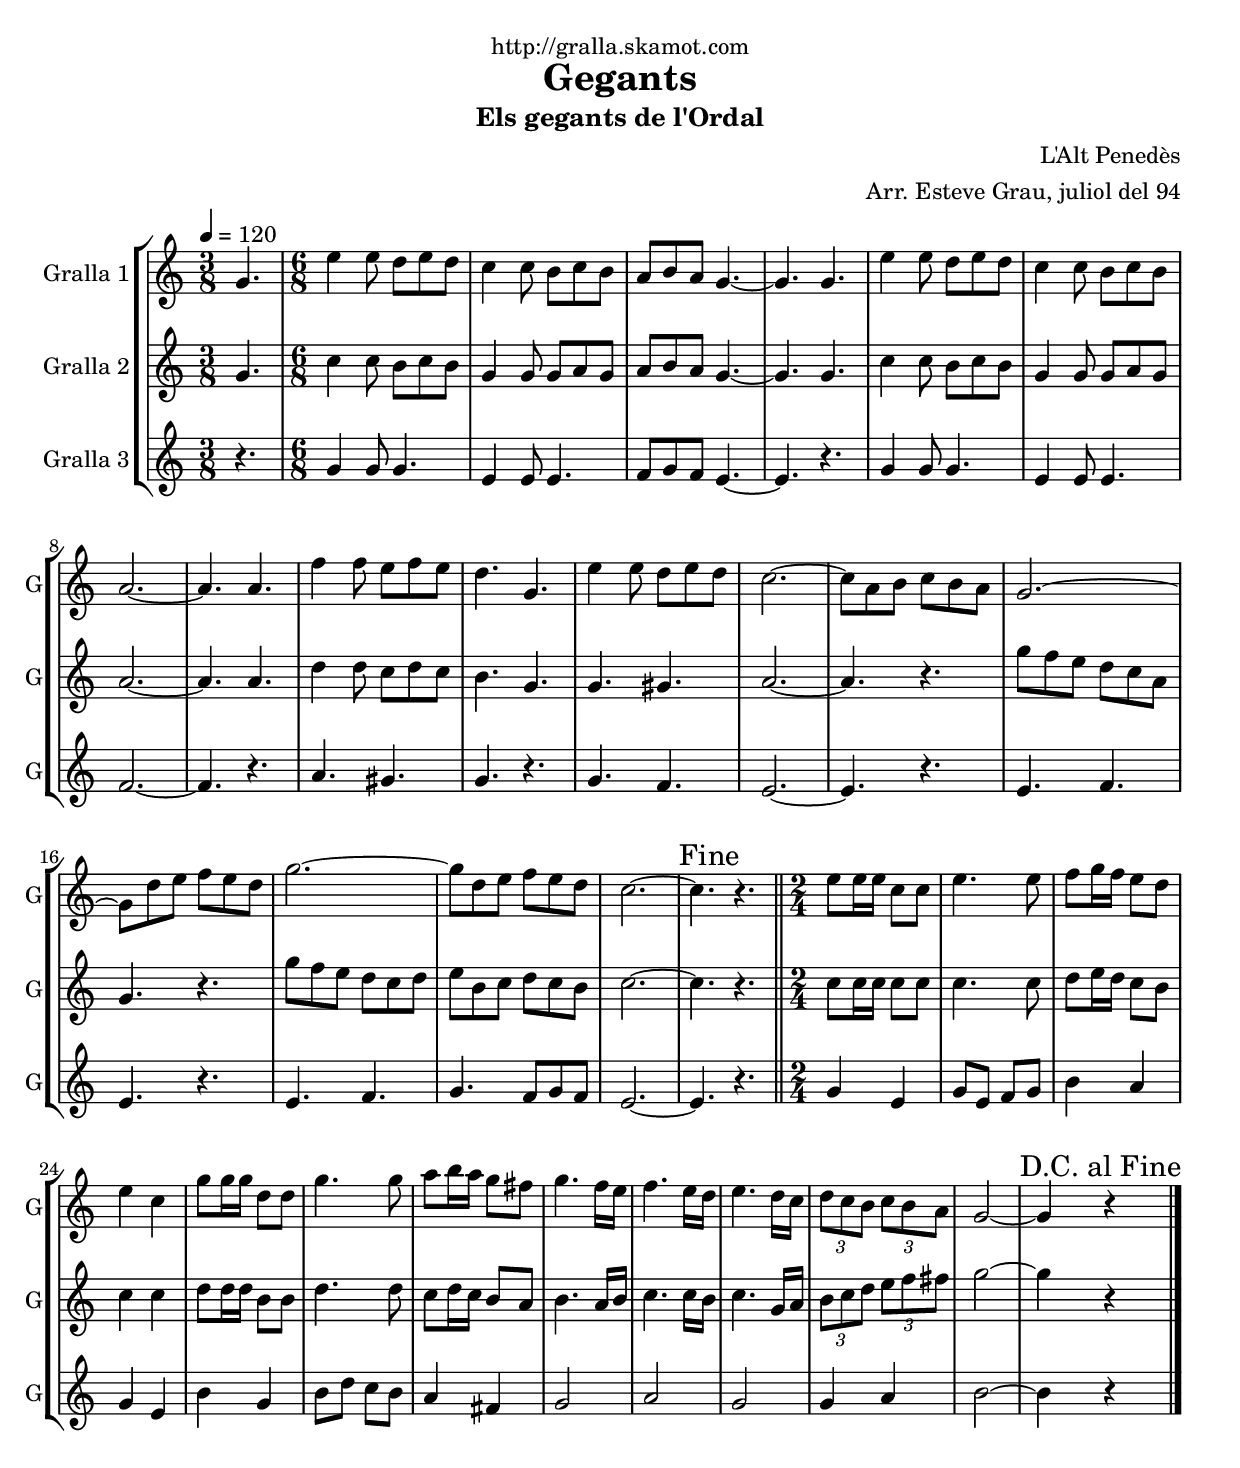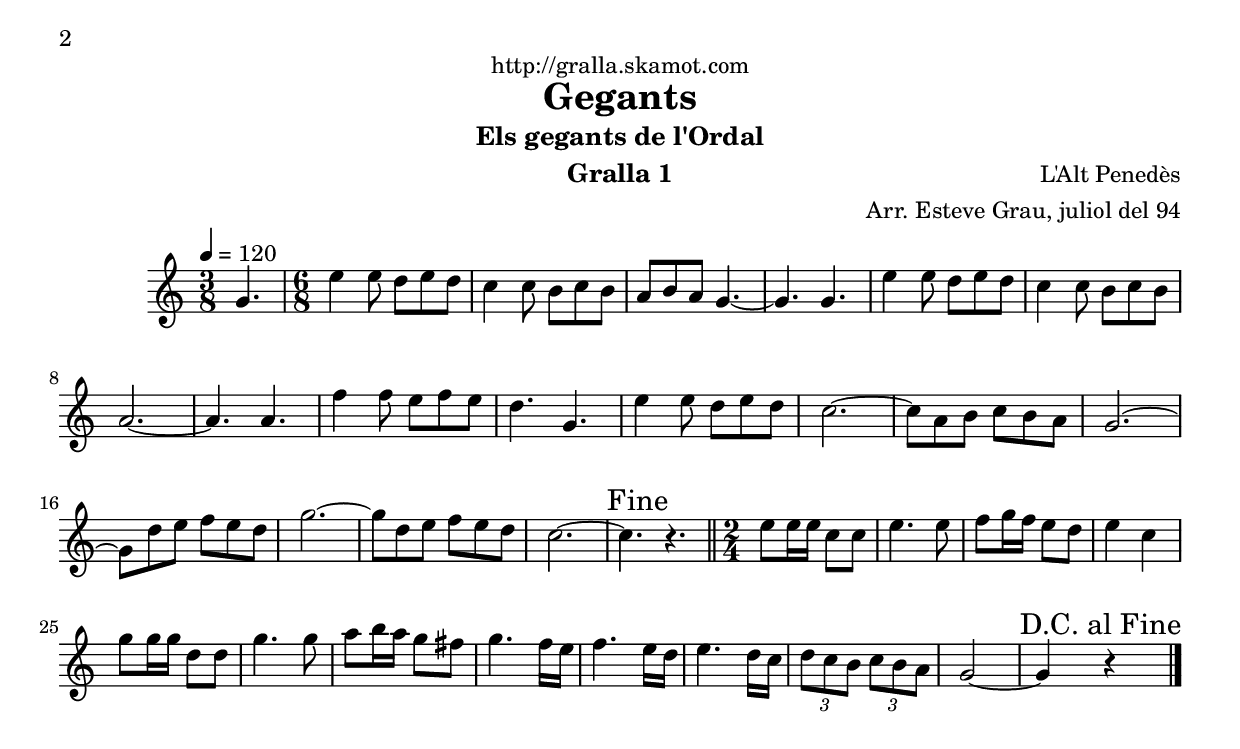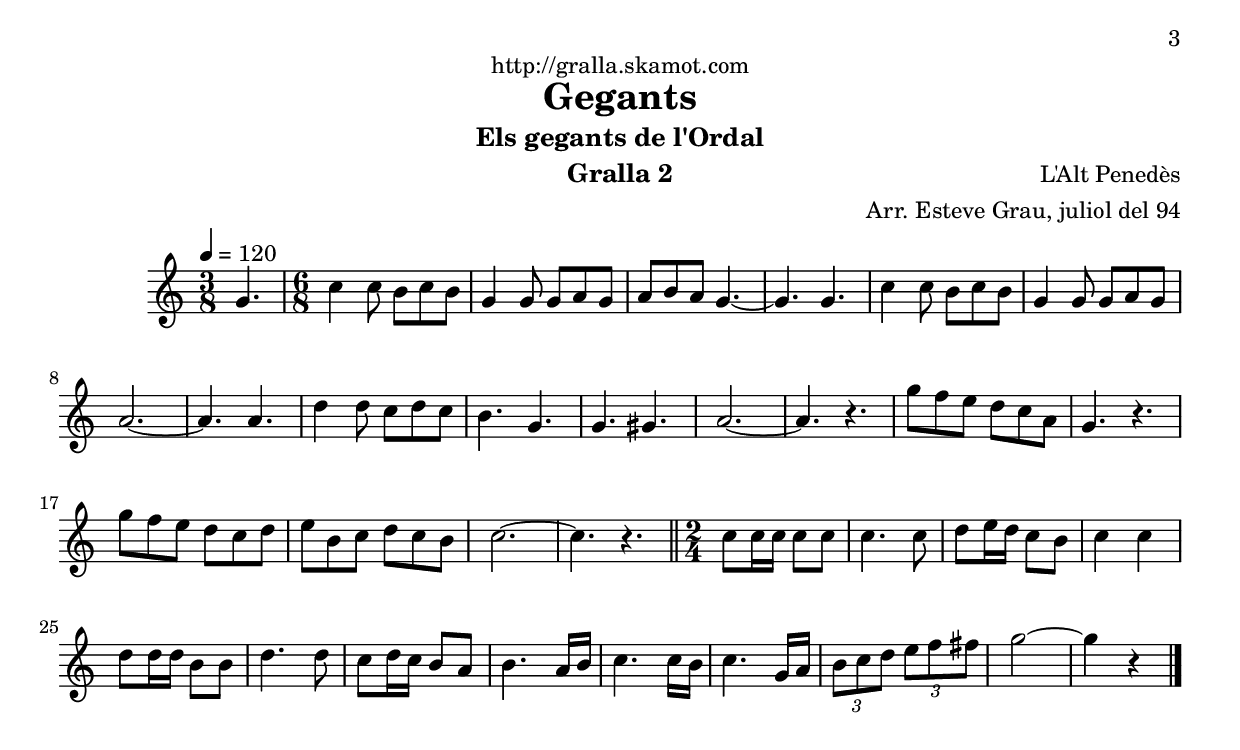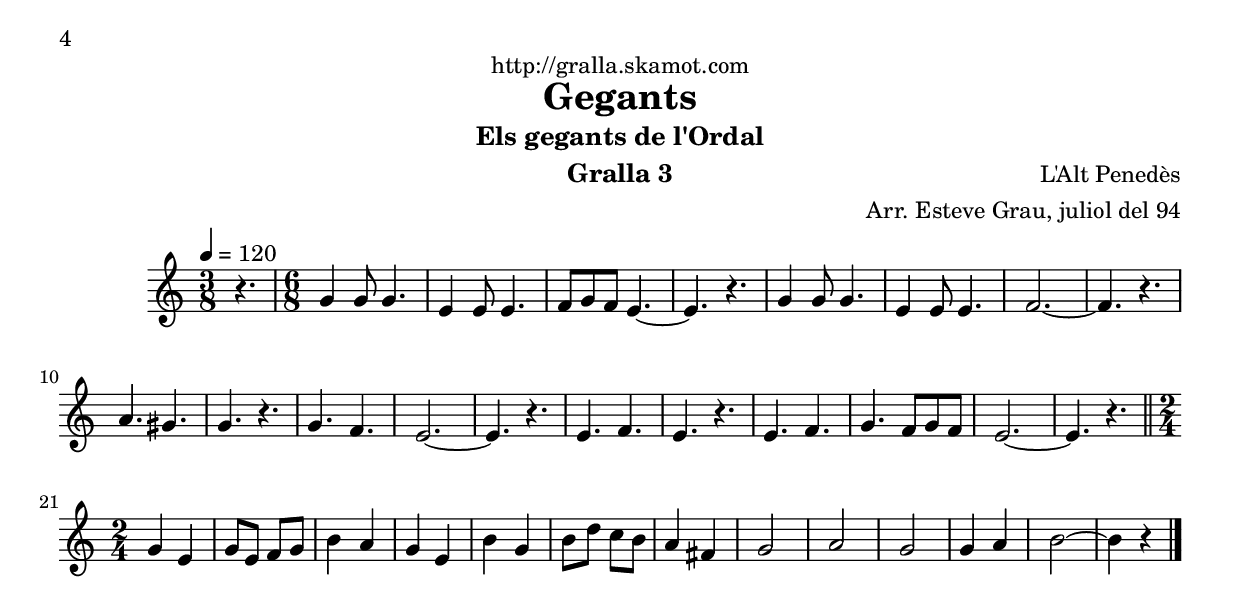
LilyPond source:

\version "2.16.2"

\header {
  dedication="http://gralla.skamot.com"
  title="Gegants"
  subtitle="Els gegants de l'Ordal"
  subsubtitle=""
  poet=""
  meter=""
  piece=""
  composer="L'Alt Penedès"
  arranger="Arr. Esteve Grau, juliol del 94"
  opus=""
  instrument=""
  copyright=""
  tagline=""
}

liniaroAa =
\relative g'
{
  \tempo 4=120
  \clef treble
  \key c \major
  \time 3/8
  g4.  |
  \time 6/8   e'4 e8 d e d  |
  c4 c8 b c b  |
  a8 b a g4. ~  |
  %05
  g4. g  |
  e'4 e8 d e d  |
  c4 c8 b c b  |
  a2. ~  |
  a4. a  |
  %10
  f'4 f8 e f e  |
  d4. g,  |
  e'4 e8 d e d  |
  c2. ~  |
  c8 a b c b a  |
  %15
  g2. ~  |
  g8 d' e f e d  |
  g2. ~  |
  g8 d e f e d  |
  c2. ~  |
  %20
  \mark "Fine" c4. r  \bar "||"
  \time 2/4   e8 e16 e c8 c  |
  e4. e8  |
  f8 g16 f e8 d  |
  e4 c  |
  %25
  g'8 g16 g d8 d  |
  g4. g8  |
  a8 b16 a g8 fis  |
  g4. f16 e  |
  f4. e16 d  |
  %30
  e4. d16 c  |
  \times 2/3 { d8 c b } \times 2/3 { c b a }  |
  g2 ~  |
  \mark "D.C. al Fine" g4 r  \bar "|."
}

liniaroAb =
\relative g'
{
  \tempo 4=120
  \clef treble
  \key c \major
  \time 3/8
  g4.  |
  \time 6/8   c4 c8 b c b  |
  g4 g8 g a g  |
  a8 b a g4. ~  |
  %05
  g4. g  |
  c4 c8 b c b  |
  g4 g8 g a g  |
  a2. ~  |
  a4. a  |
  %10
  d4 d8 c d c  |
  b4. g  |
  g4. gis  |
  a2. ~  |
  a4. r  |
  %15
  g'8 f e d c a  |
  g4. r  |
  g'8 f e d c d  |
  e8 b c d c b  |
  c2. ~  |
  %20
  c4. r  \bar "||"
  \time 2/4   c8 c16 c c8 c  |
  c4. c8  |
  d8 e16 d c8 b  |
  c4 c  |
  %25
  d8 d16 d b8 b  |
  d4. d8  |
  c8 d16 c b8 a  |
  b4. a16 b  |
  c4. c16 b  |
  %30
  c4. g16 a  |
  \times 2/3 { b8 c d } \times 2/3 { e f fis }  |
  g2 ~  |
  g4 r  \bar "|."
}

liniaroAc =
\relative g'
{
  \tempo 4=120
  \clef treble
  \key c \major
  \time 3/8
  r4.  |
  \time 6/8   g4 g8 g4.  |
  e4 e8 e4.  |
  f8 g f e4. ~  |
  %05
  e4. r  |
  g4 g8 g4.  |
  e4 e8 e4.  |
  f2. ~  |
  f4. r  |
  %10
  a4. gis  |
  g4. r  |
  g4. f  |
  e2. ~  |
  e4. r  |
  %15
  e4. f  |
  e4. r  |
  e4. f  |
  g4. f8 g f  |
  e2. ~  |
  %20
  e4. r  \bar "||"
  \time 2/4   g4 e  |
  g8 e f g  |
  b4 a  |
  g4 e  |
  %25
  b'4 g  |
  b8 d c b  |
  a4 fis  |
  g2  |
  a2  |
  %30
  g2  |
  g4 a  |
  b2 ~  |
  b4 r  \bar "|."
}

\bookpart {
  \score {
    \new StaffGroup {
      \override Score.RehearsalMark #'self-alignment-X = #LEFT
      <<
        \new Staff \with {instrumentName = #"Gralla 1" shortInstrumentName = #"G"} \liniaroAa
        \new Staff \with {instrumentName = #"Gralla 2" shortInstrumentName = #"G"} \liniaroAb
        \new Staff \with {instrumentName = #"Gralla 3" shortInstrumentName = #"G"} \liniaroAc
      >>
    }
    \layout {}
  }
  \score { \unfoldRepeats
    \new StaffGroup {
      \override Score.RehearsalMark #'self-alignment-X = #LEFT
      <<
        \new Staff \with {instrumentName = #"Gralla 1" shortInstrumentName = #"G"} \liniaroAa
        \new Staff \with {instrumentName = #"Gralla 2" shortInstrumentName = #"G"} \liniaroAb
        \new Staff \with {instrumentName = #"Gralla 3" shortInstrumentName = #"G"} \liniaroAc
      >>
    }
    \midi {
      \set Staff.midiInstrument = "oboe"
      \set DrumStaff.midiInstrument = "drums"
    }
  }
}

\bookpart {
  \header {instrument="Gralla 1"}
  \score {
    \new StaffGroup {
      \override Score.RehearsalMark #'self-alignment-X = #LEFT
      <<
        \new Staff \liniaroAa
      >>
    }
    \layout {}
  }
  \score { \unfoldRepeats
    \new StaffGroup {
      \override Score.RehearsalMark #'self-alignment-X = #LEFT
      <<
        \new Staff \liniaroAa
      >>
    }
    \midi {
      \set Staff.midiInstrument = "oboe"
      \set DrumStaff.midiInstrument = "drums"
    }
  }
}

\bookpart {
  \header {instrument="Gralla 2"}
  \score {
    \new StaffGroup {
      \override Score.RehearsalMark #'self-alignment-X = #LEFT
      <<
        \new Staff \liniaroAb
      >>
    }
    \layout {}
  }
  \score { \unfoldRepeats
    \new StaffGroup {
      \override Score.RehearsalMark #'self-alignment-X = #LEFT
      <<
        \new Staff \liniaroAb
      >>
    }
    \midi {
      \set Staff.midiInstrument = "oboe"
      \set DrumStaff.midiInstrument = "drums"
    }
  }
}

\bookpart {
  \header {instrument="Gralla 3"}
  \score {
    \new StaffGroup {
      \override Score.RehearsalMark #'self-alignment-X = #LEFT
      <<
        \new Staff \liniaroAc
      >>
    }
    \layout {}
  }
  \score { \unfoldRepeats
    \new StaffGroup {
      \override Score.RehearsalMark #'self-alignment-X = #LEFT
      <<
        \new Staff \liniaroAc
      >>
    }
    \midi {
      \set Staff.midiInstrument = "oboe"
      \set DrumStaff.midiInstrument = "drums"
    }
  }
}

